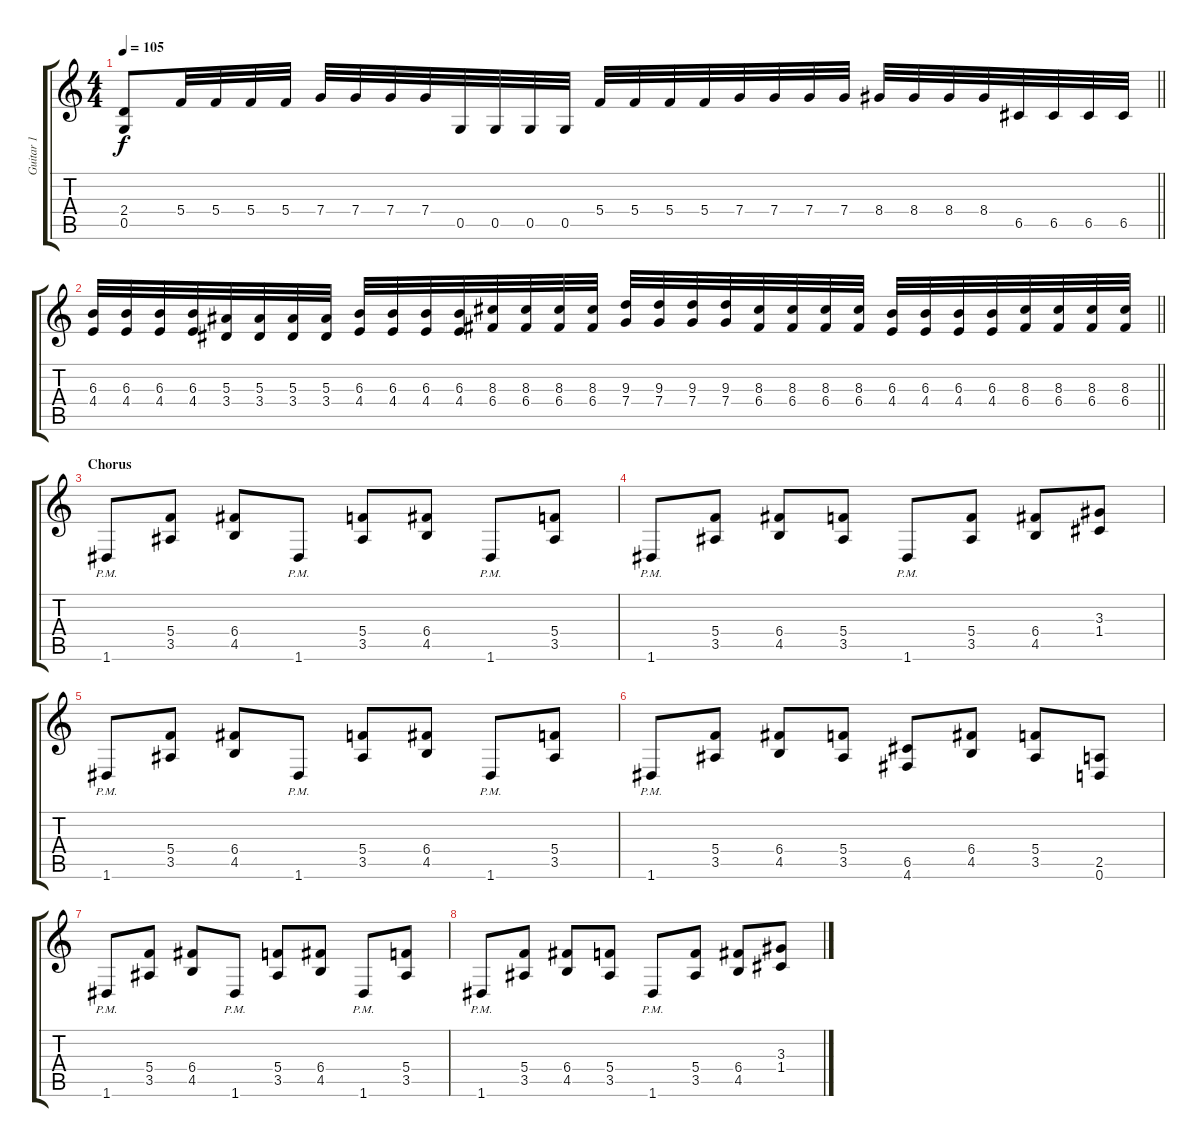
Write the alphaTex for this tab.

\track ("Guitar 1" "Guitar 1") {instrument distortionguitar}
\staff {score tabs}
\tuning (D4 A3 F3 C3 G2 D2) {hide}
\ts (4 4)
\tempo 105
\clef g2
\barLineRight lightlight
\ks c
(2.4 0.5).8{dy f} 5.4.32 5.4.32 5.4.32 5.4.32 7.4.32 7.4.32 7.4.32 7.4.32 0.5.32 0.5.32 0.5.32 0.5.32 5.4.32 5.4.32 5.4.32 5.4.32 7.4.32 7.4.32 7.4.32 7.4.32 8.4.32 8.4.32 8.4.32 8.4.32 6.5.32 6.5.32 6.5.32 6.5.32 |
\barLineRight lightlight
(6.3 4.4).32 (6.3 4.4).32 (6.3 4.4).32 (6.3 4.4).32 (5.3 3.4).32 (5.3 3.4).32 (5.3 3.4).32 (5.3 3.4).32 (6.3 4.4).32 (6.3 4.4).32 (6.3 4.4).32 (6.3 4.4).32 (8.3 6.4).32 (8.3 6.4).32 (8.3 6.4).32 (8.3 6.4).32 (9.3 7.4).32 (9.3 7.4).32 (9.3 7.4).32 (9.3 7.4).32 (8.3 6.4).32 (8.3 6.4).32 (8.3 6.4).32 (8.3 6.4).32 (6.3 4.4).32 (6.3 4.4).32 (6.3 4.4).32 (6.3 4.4).32 (8.3 6.4).32 (8.3 6.4).32 (8.3 6.4).32 (8.3 6.4).32 |
\section ("" "Chorus")
1.6{pm}.8 (5.4 3.5).8 (6.4 4.5).8 1.6{pm}.8 (5.4 3.5).8 (6.4 4.5).8 1.6{pm}.8 (5.4 3.5).8 |
1.6{pm}.8 (5.4 3.5).8 (6.4 4.5).8 (5.4 3.5).8 1.6{pm}.8 (5.4 3.5).8 (6.4 4.5).8 (3.3 1.4).8 |
1.6{pm}.8 (5.4 3.5).8 (6.4 4.5).8 1.6{pm}.8 (5.4 3.5).8 (6.4 4.5).8 1.6{pm}.8 (5.4 3.5).8 |
1.6{pm}.8 (5.4 3.5).8 (6.4 4.5).8 (5.4 3.5).8 (6.5 4.6).8 (6.4 4.5).8 (5.4 3.5).8 (2.5 0.6).8 |
1.6{pm}.8 (5.4 3.5).8 (6.4 4.5).8 1.6{pm}.8 (5.4 3.5).8 (6.4 4.5).8 1.6{pm}.8 (5.4 3.5).8 |
1.6{pm}.8 (5.4 3.5).8 (6.4 4.5).8 (5.4 3.5).8 1.6{pm}.8 (5.4 3.5).8 (6.4 4.5).8 (3.3 1.4).8
